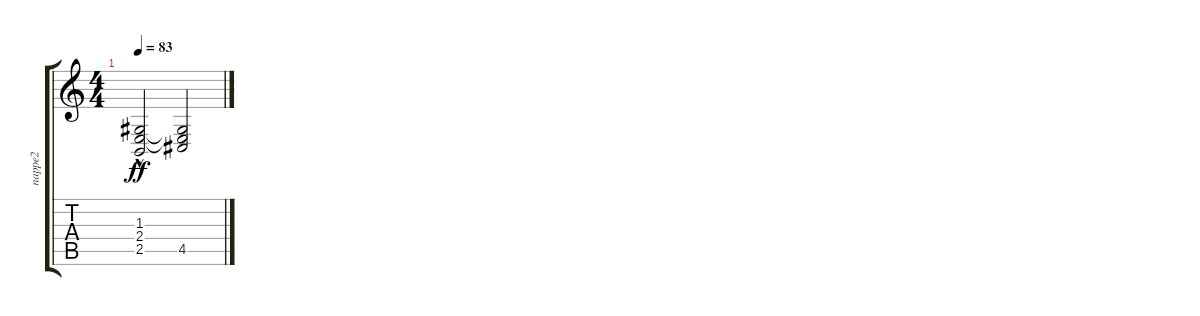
\track ("nappe2" "nappe2") {instrument stringensemble1}
\staff {score tabs}
\tuning (E4 B3 G3 D3 A2 E2) {hide}
\ts (4 4)
\tempo 83
\clef g2
\ks c
(1.3{t} 2.4{hac} 2.5{hac}).2{dy ff} (1.3{t} 2.4{t} 4.5).2
